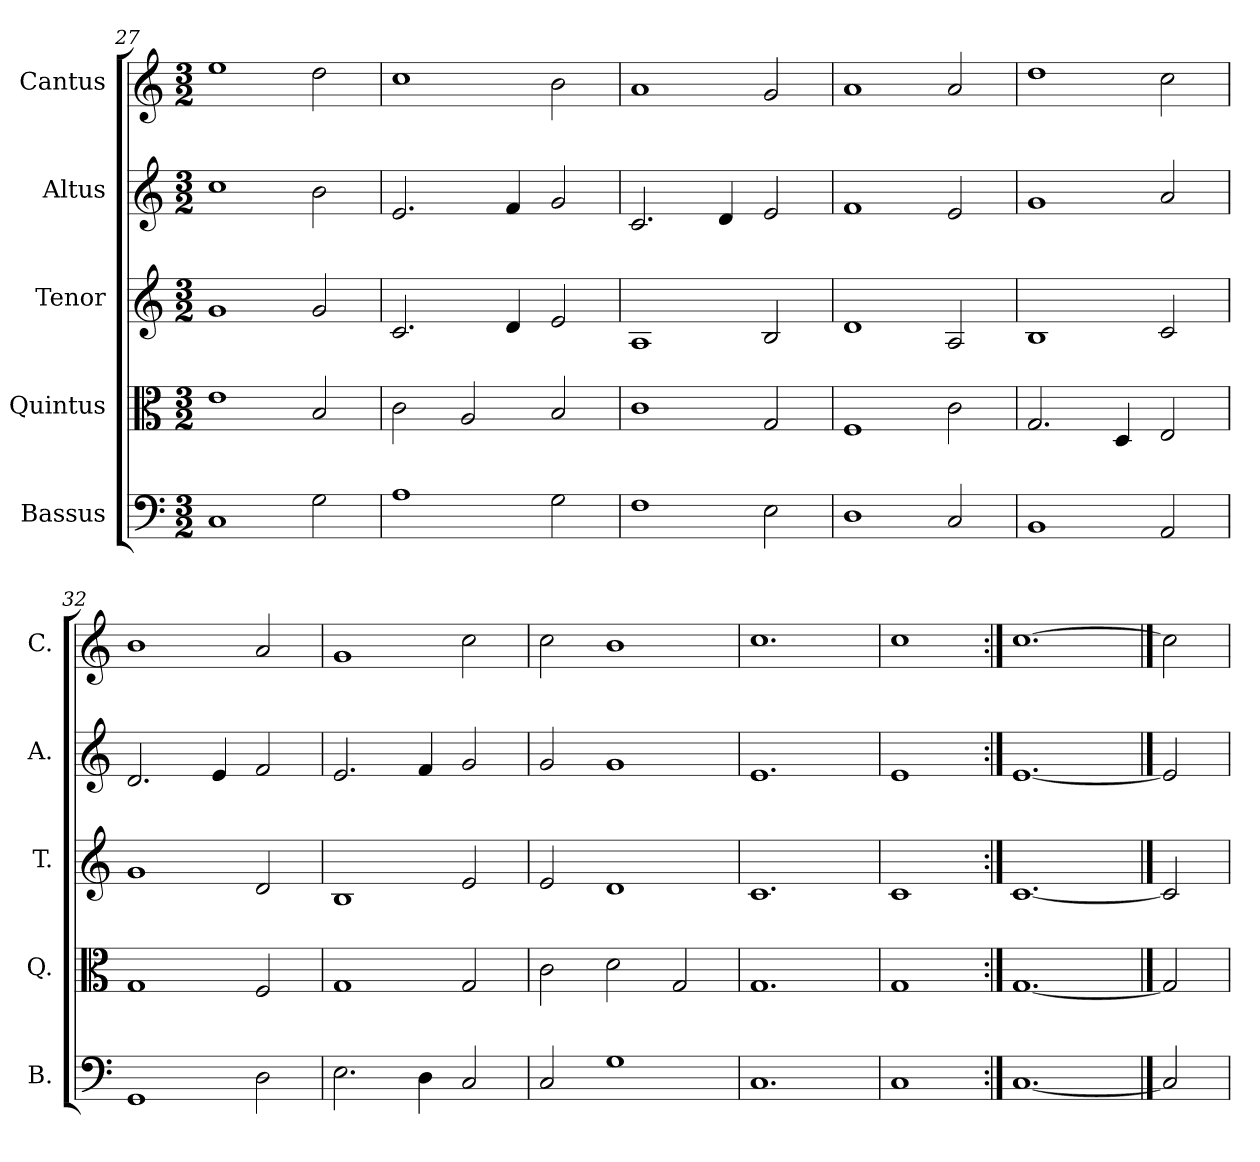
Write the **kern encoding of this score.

**kern	**kern	**kern	**kern	**kern
*part5	*part4	*part3	*part2	*part1
*staff5	*staff4	*staff3	*staff2	*staff1
*I"Bassus	*I"Quintus	*I"Tenor	*I"Altus	*I"Cantus
*I'B.	*I'Q.	*I'T.	*I'A.	*I'C.
*clefF4	*clefC3	*clefG2	*clefG2	*clefG2
*k[]	*k[]	*k[]	*k[]	*k[]
*M3/2	*M3/2	*M3/2	*M3/2	*M3/2
=27	=27	=27	=27	=27
1C	1e	1g	1cc	1ee
2G\	2B/	2g/	2b\	2dd\
=28	=28	=28	=28	=28
1A	2c\	2.c/	2.e/	1cc
.	2A/	.	.	.
.	.	4d/	4f/	.
2G\	2B/	2e/	2g/	2b\
=29	=29	=29	=29	=29
1F	1c	1A	2.c/	1a
.	.	.	4d/	.
2E\	2G/	2B/	2e/	2g/
!!LO:LB:g=z
=30	=30	=30	=30	=30
1D	1F	1d	1f	1a
2C/	2c\	2A/	2e/	2a/
=31	=31	=31	=31	=31
1BB	2.G/	1B	1g	1dd
.	4D/	.	.	.
2AA/	2E/	2c/	2a/	2cc\
=32	=32	=32	=32	=32
1GG	1G	1g	2.d/	1b
.	.	.	4e/	.
2D\	2F/	2d/	2f/	2a/
=33	=33	=33	=33	=33
2.E\	1G	1B	2.e/	1g
4D\	.	.	4f/	.
2C/	2G/	2e/	2g/	2cc\
=34	=34	=34	=34	=34
2C/	2c\	2e/	2g/	2cc\
1G	2d\	1d	1g	1b
.	2G/	.	.	.
=35	=35	=35	=35	=35
1.C	1.G	1.c	1.e	1.cc
=36	=36	=36	=36	=36
1C	1G	1c	1e	1cc
=37:|!	=37:|!	=37:|!	=37:|!	=37:|!
[1.C	[1.G	[1.c	[1.e	[1.cc
==38	==38	==38	==38	==38
2C]	2G]	2c]	2e]	2cc]
=	=	=	=	=
*-	*-	*-	*-	*-
